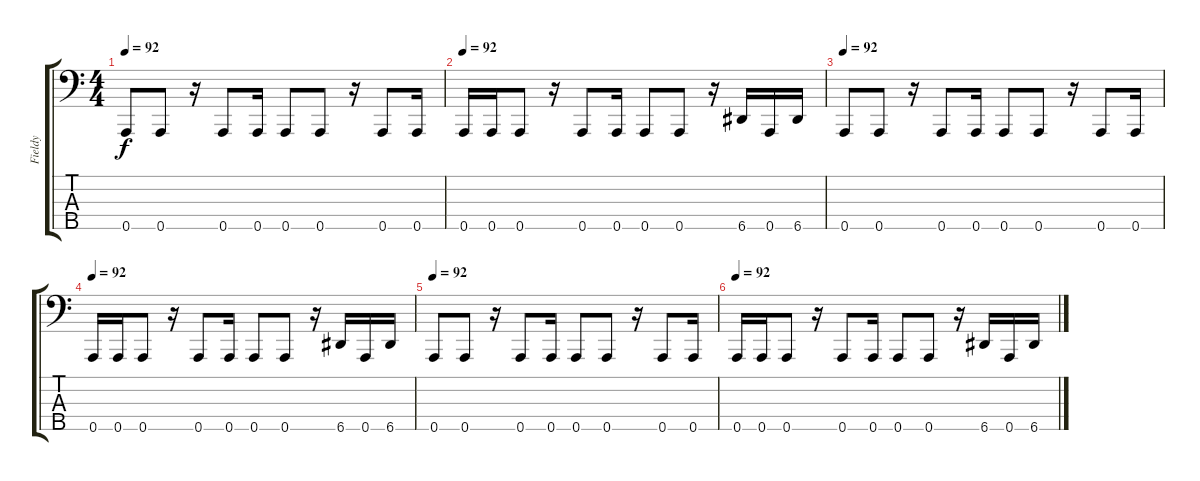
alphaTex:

\track ("Fieldy" "Fieldy") {instrument slapbass1}
\staff {score tabs}
\tuning (F2 C2 G1 D1 A0) {hide}
\ts (4 4)
\tempo 92
\clef f4
\ks c
0.5.8{dy f} 0.5.8 r.16 0.5.8 0.5.16 0.5.8 0.5.8 r.16 0.5.8 0.5.16 |
\tempo 92
0.5.16 0.5.16 0.5.8 r.16 0.5.8 0.5.16 0.5.8 0.5.8 r.16 6.5.16 0.5.16 6.5.16 |
\tempo 92
0.5.8 0.5.8 r.16 0.5.8 0.5.16 0.5.8 0.5.8 r.16 0.5.8 0.5.16 |
\tempo 92
0.5.16 0.5.16 0.5.8 r.16 0.5.8 0.5.16 0.5.8 0.5.8 r.16 6.5.16 0.5.16 6.5.16 |
\tempo 92
0.5.8 0.5.8 r.16 0.5.8 0.5.16 0.5.8 0.5.8 r.16 0.5.8 0.5.16 |
\tempo 92
0.5.16 0.5.16 0.5.8 r.16 0.5.8 0.5.16 0.5.8 0.5.8 r.16 6.5.16 0.5.16 6.5.16
